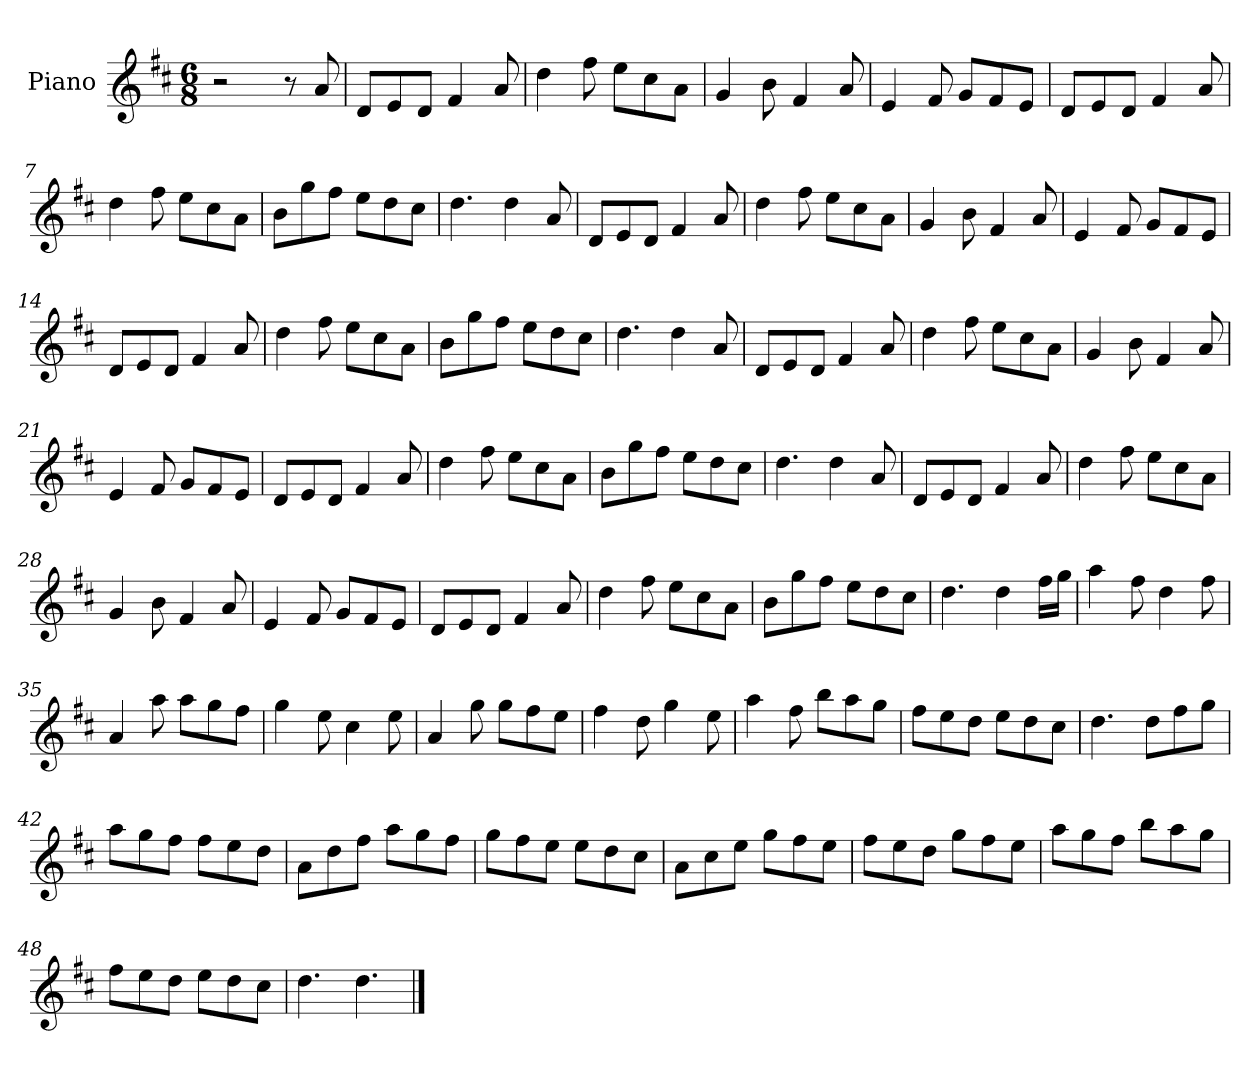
**kern
*part1
*staff1
*I"Piano
*I'Pno
*clefG2
*k[f#c#]
*M6/8
=1
2r
8r
8a/
=2
8d/L
8e/
8d/J
4f#/
8a/
=3
4dd\
8ff#\
8ee\L
8cc#\
8a\J
=4
4g/
8b\
4f#/
8a/
=5
4e/
8f#/
8g/L
8f#/
8e/J
=6
8d/L
8e/
8d/J
4f#/
8a/
=7
4dd\
8ff#\
8ee\L
8cc#\
8a\J
=8
8b\L
8gg\
8ff#\J
8ee\L
8dd\
8cc#\J
=9
4.dd\
4dd\
8a/
=10
8d/L
8e/
8d/J
4f#/
8a/
=11
4dd\
8ff#\
8ee\L
8cc#\
8a\J
=12
4g/
8b\
4f#/
8a/
=13
4e/
8f#/
8g/L
8f#/
8e/J
=14
8d/L
8e/
8d/J
4f#/
8a/
=15
4dd\
8ff#\
8ee\L
8cc#\
8a\J
=16
8b\L
8gg\
8ff#\J
8ee\L
8dd\
8cc#\J
=17
4.dd\
4dd\
8a/
=18
8d/L
8e/
8d/J
4f#/
8a/
=19
4dd\
8ff#\
8ee\L
8cc#\
8a\J
=20
4g/
8b\
4f#/
8a/
=21
4e/
8f#/
8g/L
8f#/
8e/J
=22
8d/L
8e/
8d/J
4f#/
8a/
=23
4dd\
8ff#\
8ee\L
8cc#\
8a\J
=24
8b\L
8gg\
8ff#\J
8ee\L
8dd\
8cc#\J
=25
4.dd\
4dd\
8a/
=26
8d/L
8e/
8d/J
4f#/
8a/
=27
4dd\
8ff#\
8ee\L
8cc#\
8a\J
=28
4g/
8b\
4f#/
8a/
=29
4e/
8f#/
8g/L
8f#/
8e/J
=30
8d/L
8e/
8d/J
4f#/
8a/
=31
4dd\
8ff#\
8ee\L
8cc#\
8a\J
=32
8b\L
8gg\
8ff#\J
8ee\L
8dd\
8cc#\J
=33
4.dd\
4dd\
16ff#\LL
16gg\JJ
=34
4aa\
8ff#\
4dd\
8ff#\
=35
4a/
8aa\
8aa\L
8gg\
8ff#\J
=36
4gg\
8ee\
4cc#\
8ee\
=37
4a/
8gg\
8gg\L
8ff#\
8ee\J
=38
4ff#\
8dd\
4gg\
8ee\
=39
4aa\
8ff#\
8bb\L
8aa\
8gg\J
=40
8ff#\L
8ee\
8dd\J
8ee\L
8dd\
8cc#\J
=41
4.dd\
8dd\L
8ff#\
8gg\J
=42
8aa\L
8gg\
8ff#\J
8ff#\L
8ee\
8dd\J
=43
8a\L
8dd\
8ff#\J
8aa\L
8gg\
8ff#\J
=44
8gg\L
8ff#\
8ee\J
8ee\L
8dd\
8cc#\J
=45
8a\L
8cc#\
8ee\J
8gg\L
8ff#\
8ee\J
=46
8ff#\L
8ee\
8dd\J
8gg\L
8ff#\
8ee\J
=47
8aa\L
8gg\
8ff#\J
8bb\L
8aa\
8gg\J
=48
8ff#\L
8ee\
8dd\J
8ee\L
8dd\
8cc#\J
=49
4.dd\
4.dd\
==
*-
